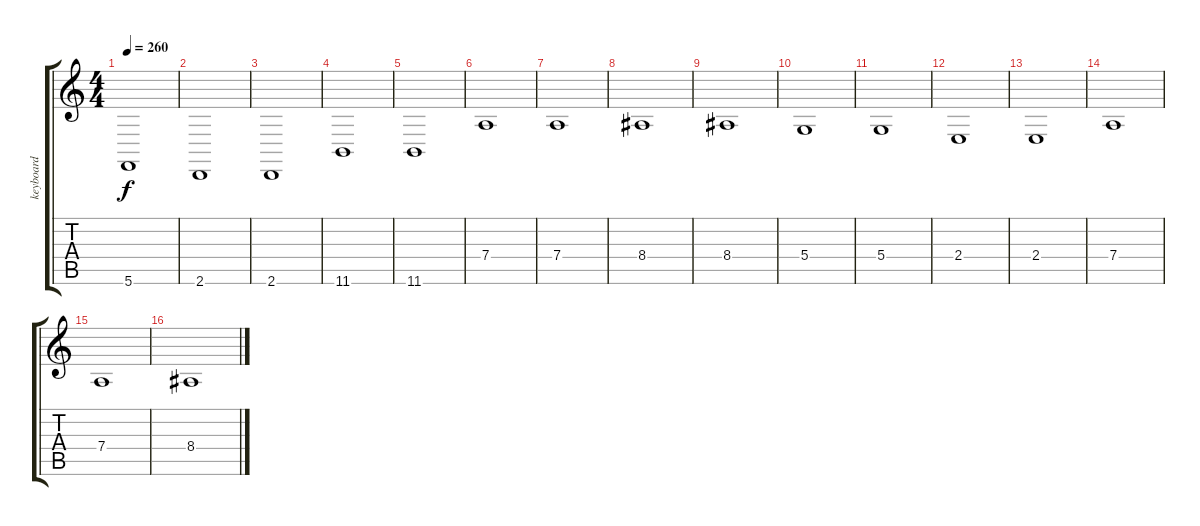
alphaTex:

\track ("keyboard" "keyboard") {instrument harmonica}
\staff {score tabs}
\tuning (E4 B3 G3 D3 A2 C2) {hide}
\ts (4 4)
\tempo 260
\clef g2
\ks c
5.6.1{dy f} |
2.6.1 |
2.6.1 |
11.6.1 |
11.6.1 |
7.4.1 |
7.4.1 |
8.4.1 |
8.4.1 |
5.4.1 |
5.4.1 |
2.4.1 |
2.4.1 |
7.4.1 |
7.4.1 |
8.4.1
